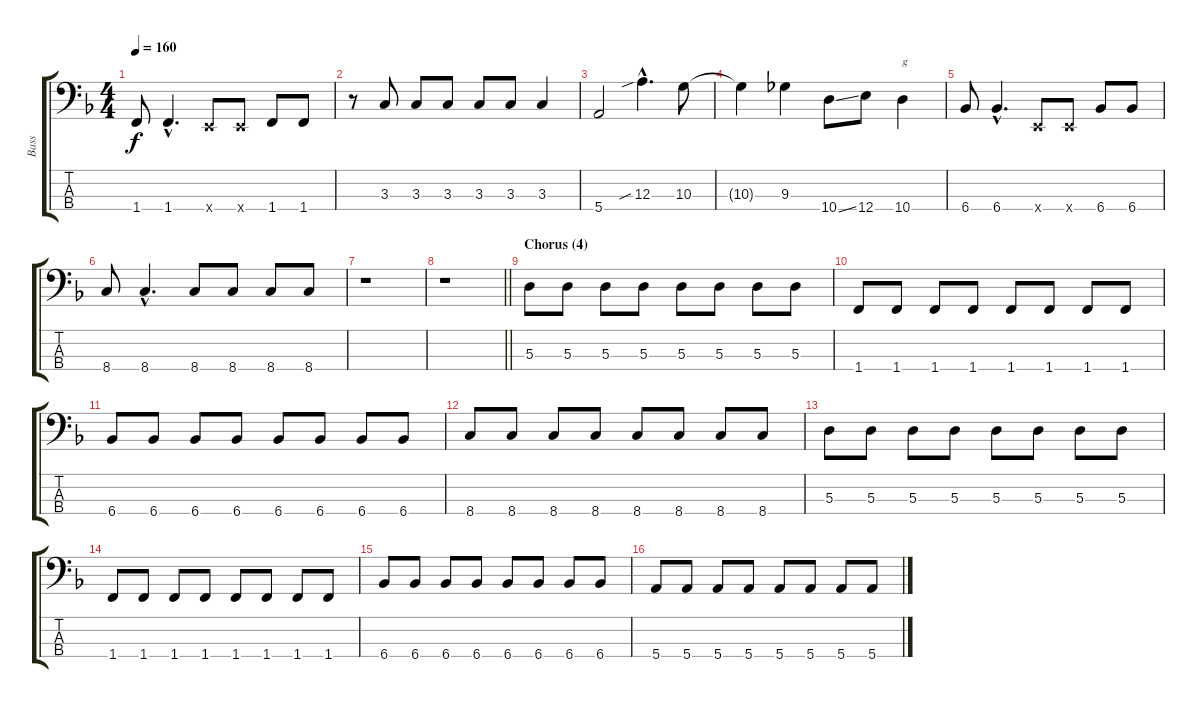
\track ("Bass" "Bass") {instrument electricbasspick}
\staff {score tabs}
\tuning (G2 D2 A1 E1) {hide}
\ts (4 4)
\tempo 160
\clef f4
\ks f
1.4.8{dy f} 1.4{hac}.4{d} 0.4{x}.8 0.4{x}.8 1.4.8 1.4.8 |
r.8 3.3.8 3.3.8 3.3.8 3.3.8 3.3.8 3.3.4 |
5.4.2 12.3{sib hac}.4{d} 10.3.8 |
10.3{t}.4 9.3.4 10.4{ss}.8 12.4.8 10.4.4{txt "g"} |
6.4.8 6.4{hac}.4{d} 0.4{x}.8 0.4{x}.8 6.4.8 6.4.8 |
8.4.8 8.4{hac}.4{d} 8.4.8 8.4.8 8.4.8 8.4.8 |
r.1 |
\barLineRight lightlight
r.1 |
\section ("" "Chorus (4)")
5.3.8 5.3.8 5.3.8 5.3.8 5.3.8 5.3.8 5.3.8 5.3.8 |
1.4.8 1.4.8 1.4.8 1.4.8 1.4.8 1.4.8 1.4.8 1.4.8 |
6.4.8 6.4.8 6.4.8 6.4.8 6.4.8 6.4.8 6.4.8 6.4.8 |
8.4.8 8.4.8 8.4.8 8.4.8 8.4.8 8.4.8 8.4.8 8.4.8 |
5.3.8 5.3.8 5.3.8 5.3.8 5.3.8 5.3.8 5.3.8 5.3.8 |
1.4.8 1.4.8 1.4.8 1.4.8 1.4.8 1.4.8 1.4.8 1.4.8 |
6.4.8 6.4.8 6.4.8 6.4.8 6.4.8 6.4.8 6.4.8 6.4.8 |
5.4.8 5.4.8 5.4.8 5.4.8 5.4.8 5.4.8 5.4.8 5.4.8
